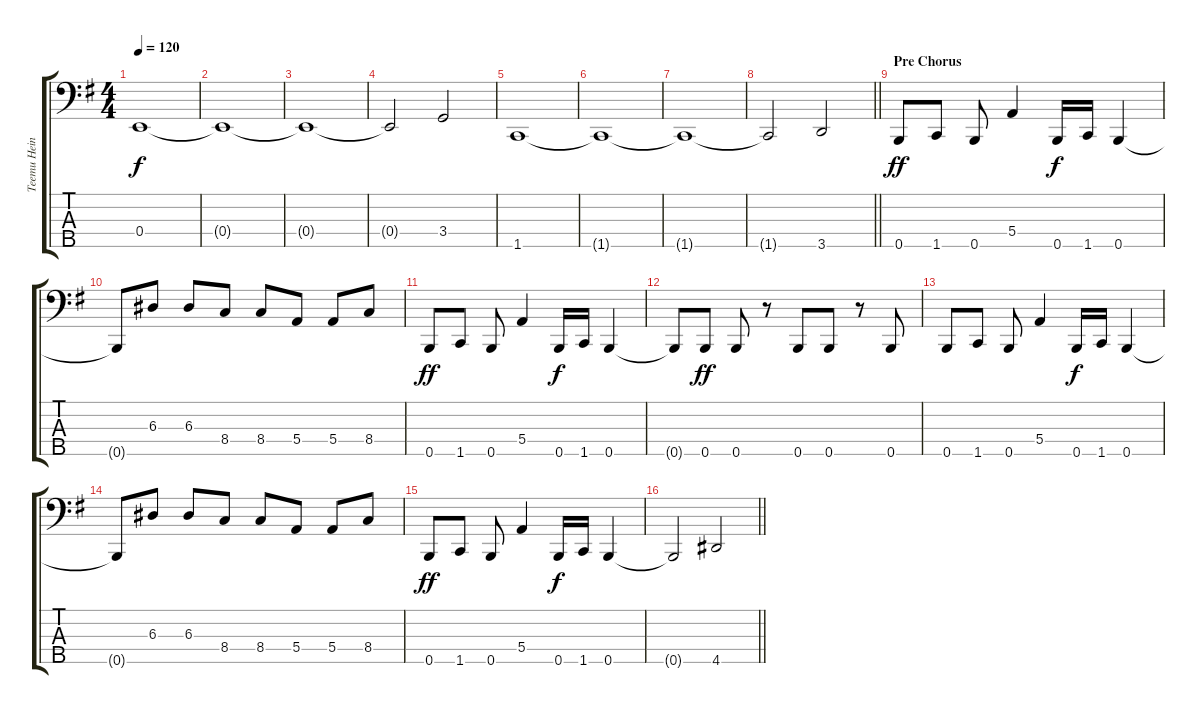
\track ("Teemu Heinola (bass)" "Teemu Hein") {instrument electricbasspick}
\staff {score tabs}
\tuning (G2 D2 A1 E1 B0) {hide}
\ts (4 4)
\tempo 120
\clef f4
\ks eminor
0.4.1{dy f} |
0.4{t}.1 |
0.4{t}.1 |
0.4{t}.2 3.4.2 |
1.5.1 |
1.5{t}.1 |
1.5{t}.1 |
\barLineRight lightlight
1.5{t}.2 3.5.2 |
\section ("" "Pre Chorus")
0.5.8{dy ff} 1.5.8 0.5.8 5.4.4 0.5.16{dy f} 1.5.16 0.5.4 |
0.5{t}.8 6.3.8 6.3.8 8.4.8 8.4.8 5.4.8 5.4.8 8.4.8 |
0.5.8{dy ff} 1.5.8 0.5.8 5.4.4 0.5.16{dy f} 1.5.16 0.5.4 |
0.5{t}.8 0.5.8{dy ff} 0.5.8 r.8 0.5.8 0.5.8 r.8 0.5.8 |
0.5.8 1.5.8 0.5.8 5.4.4 0.5.16{dy f} 1.5.16 0.5.4 |
0.5{t}.8 6.3.8 6.3.8 8.4.8 8.4.8 5.4.8 5.4.8 8.4.8 |
0.5.8{dy ff} 1.5.8 0.5.8 5.4.4 0.5.16{dy f} 1.5.16 0.5.4 |
\barLineRight lightlight
0.5{t}.2 4.5.2
